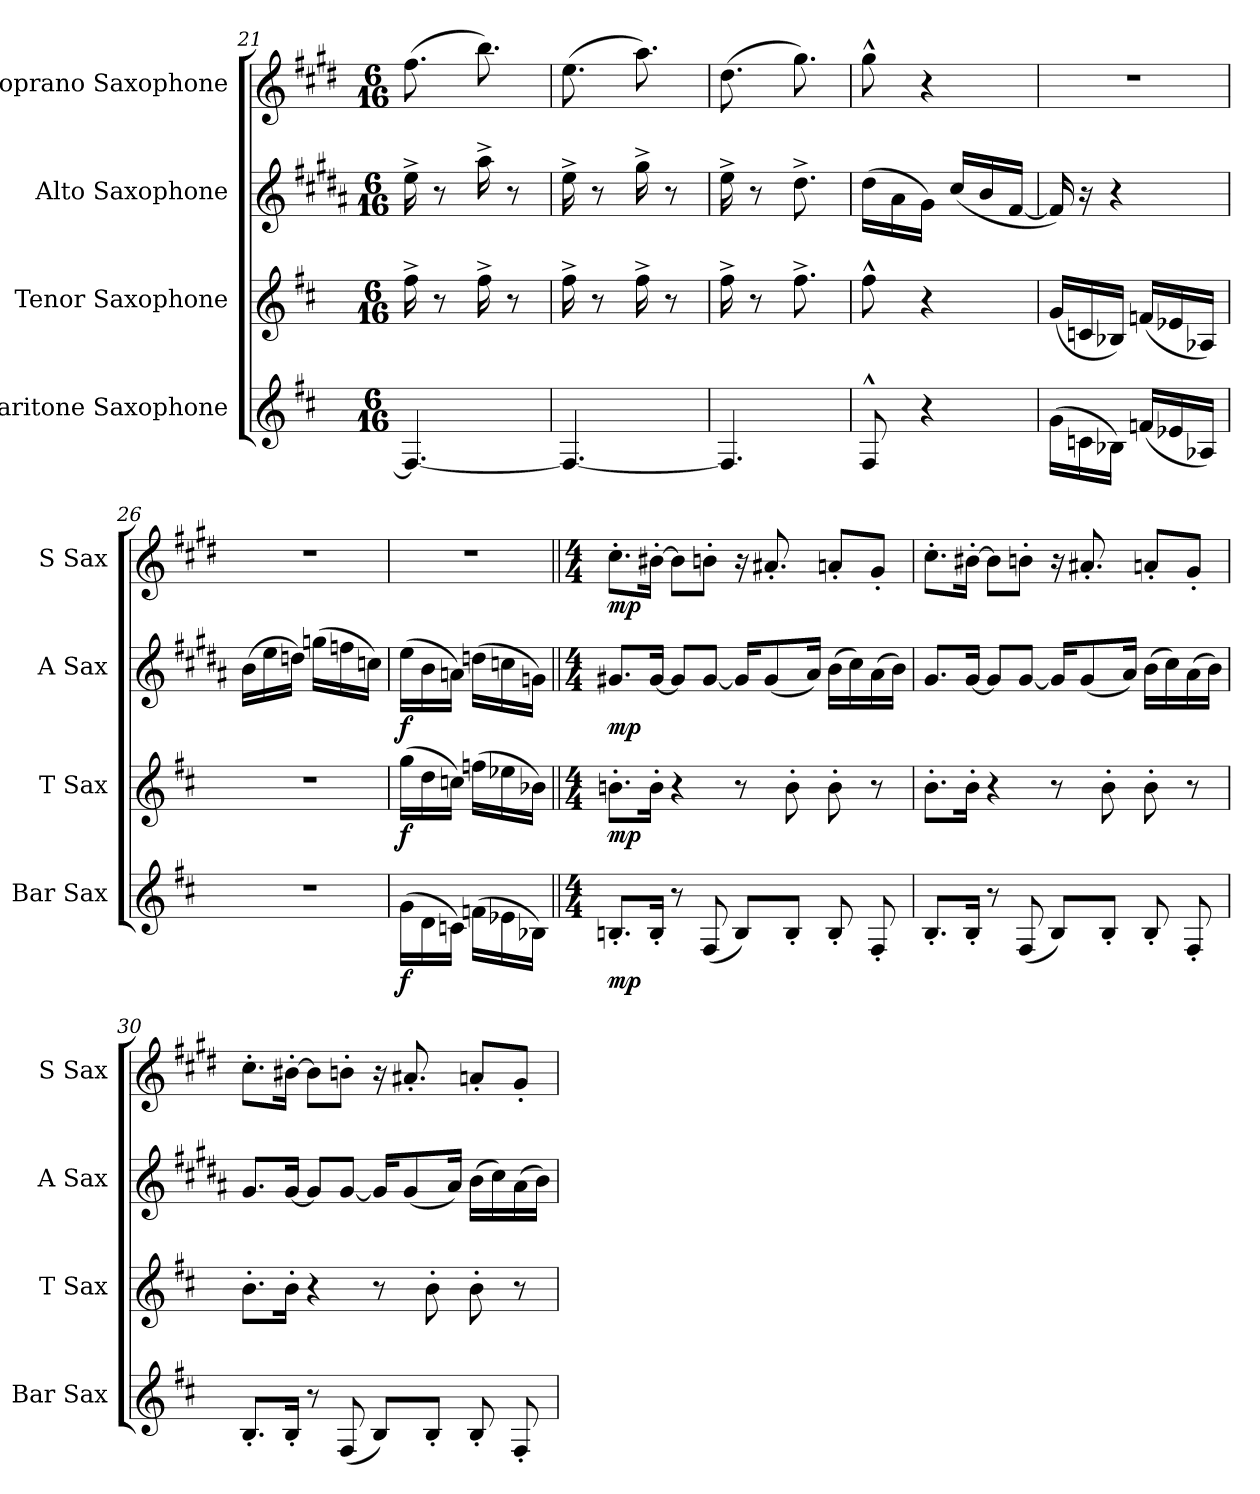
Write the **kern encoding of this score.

**kern	**dynam	**kern	**dynam	**kern	**dynam	**kern	**dynam
*part4	*part4	*part3	*part3	*part2	*part2	*part1	*part1
*staff4	*staff4	*staff3	*staff3	*staff2	*staff2	*staff1	*staff1
*I"Baritone Saxophone	*	*I"Tenor Saxophone	*	*I"Alto Saxophone	*	*I"Soprano Saxophone	*
*I'Bar Sax	*	*I'T Sax	*	*I'A Sax	*	*I'S Sax	*
!!LO:LB:g=z
*clefG2	*	*clefG2	*	*clefG2	*	*clefG2	*
*ITrd12c21	*	*ITrd8c14	*	*ITrd5c9	*	*ITrd1c2	*
*k[f#c#]	*	*k[f#c#]	*	*k[f#c#]	*	*k[f#c#]	*
*M6/16	*	*M6/16	*	*M6/16	*	*M6/16	*
=21	=21	=21	=21	=21	=21	=21	=21
4.FF#/_	.	16f#^\	.	16g^\	.	(>8.ee\	.
.	.	8r	.	8r	.	.	.
.	.	16f#^\	.	16cc#^\	.	8.aa\)	.
.	.	8r	.	8r	.	.	.
=22	=22	=22	=22	=22	=22	=22	=22
4.FF#/_	.	16f#^\	.	16g^\	.	(>8.dd\	.
.	.	8r	.	8r	.	.	.
.	.	16f#^\	.	16b^\	.	8.gg\)	.
.	.	8r	.	8r	.	.	.
=23	=23	=23	=23	=23	=23	=23	=23
4.FF#/]	.	16f#^\	.	16g^\	.	(>8.cc#\	.
.	.	8r	.	8r	.	.	.
.	.	8.f#^\	.	8.f#^\	.	8.ff#\)	.
=24	=24	=24	=24	=24	=24	=24	=24
8FF#^^/	.	8f#^^\	.	(>16f#\LL	.	8ff#^^\	.
.	.	.	.	16c#\	.	.	.
4r	.	4r	.	16B\JJ)	.	4r	.
.	.	.	.	(<16e/LL	.	.	.
.	.	.	.	16d/	.	.	.
.	.	.	.	[16A/JJ	.	.	.
=25	=25	=25	=25	=25	=25	=25	=25
(>16G\LL	.	(<16G/LL	.	16A/])	.	4.r	.
16Cn\	.	16Cn/	.	16r	.	.	.
16BB-X\JJ)	.	16BB-X/JJ)	.	4r	.	.	.
(<16Fn/LL	.	(<16Fn/LL	.	.	.	.	.
16E-X/	.	16E-X/	.	.	.	.	.
16AA-X/JJ)	.	16AA-X/JJ)	.	.	.	.	.
=26	=26	=26	=26	=26	=26	=26	=26
4.r	.	4.r	.	(>16d\LL	.	4.r	.
.	.	.	.	16g\	.	.	.
.	.	.	.	16fn\JJ)	.	.	.
.	.	.	.	(>16b-X\LL	.	.	.
.	.	.	.	16a-X\	.	.	.
.	.	.	.	16e-X\JJ)	.	.	.
=27	=27	=27	=27	=27	=27	=27	=27
!	!LO:DY:b	!	!LO:DY:b	!	!LO:DY:b	!	!
(>16G\LL	f	(>16g\LL	f	(>16g\LL	f	4.r	.
16D\	.	16d\	.	16d\	.	.	.
16Cn\JJ)	.	16cn\JJ)	.	16cn\JJ)	.	.	.
(>16Fn\LL	.	(>16fn\LL	.	(>16fn\LL	.	.	.
16E-X\	.	16e-X\	.	16e-X\	.	.	.
16BB-X\JJ)	.	16B-X\JJ)	.	16B-X\JJ)	.	.	.
!!LO:LB:g=z
=28||	=28||	=28||	=28||	=28||	=28||	=28||	=28||
*M4/4	*	*M4/4	*	*M4/4	*	*M4/4	*
!	!LO:DY:b	!	!LO:DY:b	!	!LO:DY:b	!	!LO:DY:b
8.BBn'/L	mp	8.Bn'\L	mp	8.Bn/L	mp	8.b'\L	mp
16BB'/Jk	.	16B'\Jk	.	[16B/Jk	.	[16a#X'\Jk	.
8r	.	4r	.	8B/L]	.	8a#\L]	.
(<8FF#/	.	.	.	[8B/J	.	8an'\J	.
8BB/L)	.	8r	.	16B/KL]	.	16r	.
.	.	.	.	(<8B/	.	8.g#X'/	.
8BB'/J	.	8B'\	.	.	.	.	.
.	.	.	.	16c#/Jk)	.	.	.
8BB'/	.	8B'\	.	(>16d\LL	.	8gn'/L	.
.	.	.	.	16e\)	.	.	.
8FF#'/	.	8r	.	(>16c#\	.	8f#'/J	.
.	.	.	.	16d\JJ)	.	.	.
=29	=29	=29	=29	=29	=29	=29	=29
8.BB'/L	.	8.B'\L	.	8.B/L	.	8.b'\L	.
16BB'/Jk	.	16B'\Jk	.	[16B/Jk	.	[16a#X'\Jk	.
8r	.	4r	.	8B/L]	.	8a#\L]	.
(<8FF#/	.	.	.	[8B/J	.	8an'\J	.
8BB/L)	.	8r	.	16B/KL]	.	16r	.
.	.	.	.	(<8B/	.	8.g#X'/	.
8BB'/J	.	8B'\	.	.	.	.	.
.	.	.	.	16c#/Jk)	.	.	.
8BB'/	.	8B'\	.	(>16d\LL	.	8gn'/L	.
.	.	.	.	16e\)	.	.	.
8FF#'/	.	8r	.	(>16c#\	.	8f#'/J	.
.	.	.	.	16d\JJ)	.	.	.
=30	=30	=30	=30	=30	=30	=30	=30
8.BB'/L	.	8.B'\L	.	8.B/L	.	8.b'\L	.
16BB'/Jk	.	16B'\Jk	.	[16B/Jk	.	[16a#X'\Jk	.
8r	.	4r	.	8B/L]	.	8a#\L]	.
(<8FF#/	.	.	.	[8B/J	.	8an'\J	.
8BB/L)	.	8r	.	16B/KL]	.	16r	.
.	.	.	.	(<8B/	.	8.g#X'/	.
8BB'/J	.	8B'\	.	.	.	.	.
.	.	.	.	16c#/Jk)	.	.	.
8BB'/	.	8B'\	.	(>16d\LL	.	8gn'/L	.
.	.	.	.	16e\)	.	.	.
8FF#'/	.	8r	.	(>16c#\	.	8f#'/J	.
.	.	.	.	16d\JJ)	.	.	.
=	=	=	=	=	=	=	=
*-	*-	*-	*-	*-	*-	*-	*-
